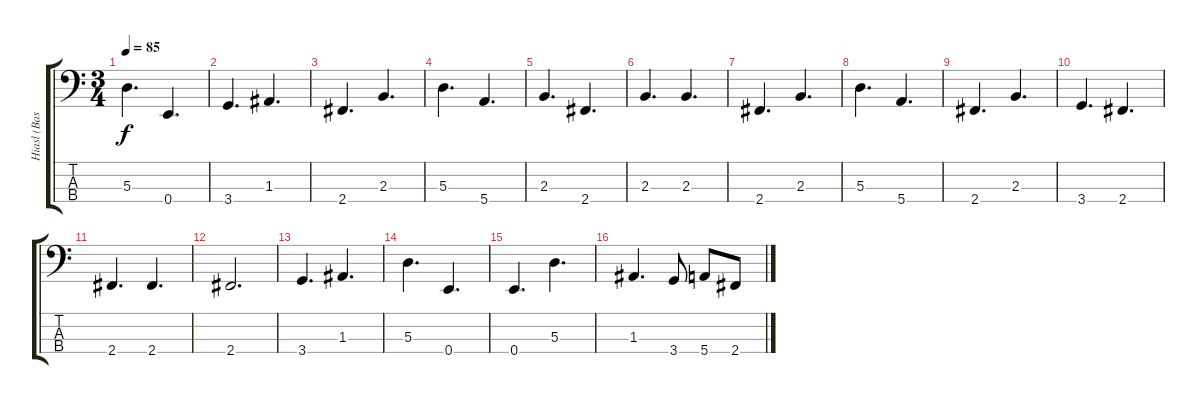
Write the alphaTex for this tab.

\track ("Hiasl (Bass)" "Hiasl (Bas") {instrument electricbassfinger}
\staff {score tabs}
\tuning (G2 D2 A1 E1) {hide}
\ts (3 4)
\tempo 85
\clef f4
\ks c
5.3.4{d dy f} 0.4.4{d} |
3.4.4{d} 1.3.4{d} |
2.4.4{d} 2.3.4{d} |
5.3.4{d} 5.4.4{d} |
2.3.4{d} 2.4.4{d} |
2.3.4{d} 2.3.4{d} |
2.4.4{d} 2.3.4{d} |
5.3.4{d} 5.4.4{d} |
2.4.4{d} 2.3.4{d} |
3.4.4{d} 2.4.4{d} |
2.4.4{d} 2.4.4{d} |
2.4.2{d} |
3.4.4{d} 1.3.4{d} |
5.3.4{d} 0.4.4{d} |
0.4.4{d} 5.3.4{d} |
1.3.4{d} 3.4.8 5.4.8 2.4.8
